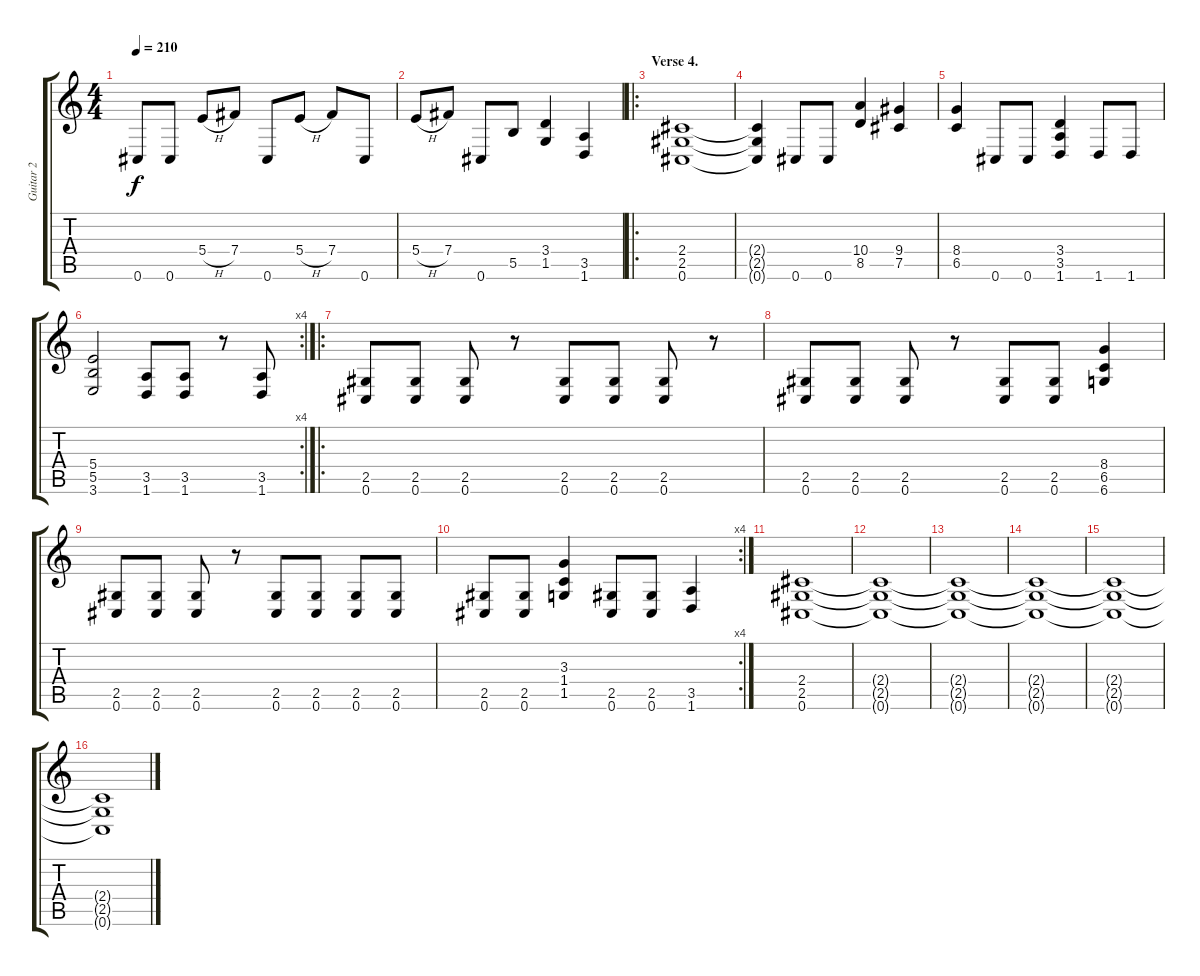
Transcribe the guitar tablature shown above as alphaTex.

\track ("Guitar 2" "Guitar 2") {instrument overdrivenguitar}
\staff {score tabs}
\tuning (Db4 Ab3 E3 B2 Gb2 Db2) {hide}
\ts (4 4)
\tempo 210
\clef g2
\ks c
0.6.8{dy f} 0.6.8 5.4{h}.8 7.4.8 0.6.8 5.4{h}.8 7.4.8 0.6.8 |
5.4{h}.8 7.4.8 0.6.8 5.5.8 (3.4 1.5).4 (3.5 1.6).4 |
\ro
\section ("" "Verse 4.")
(2.4 2.5 0.6).1 |
(2.4{t} 2.5{t} 0.6{t}).4 0.6.8 0.6.8 (10.4 8.5).4 (9.4 7.5).4 |
(8.4 6.5).4 0.6.8 0.6.8 (3.4 3.5 1.6).4 1.6.8 1.6.8 |
\rc 4
(5.4 5.5 3.6).2 (3.5 1.6).8 (3.5 1.6).8 r.8 (3.5 1.6).8 |
\ro
(2.5 0.6).8 (2.5 0.6).8 (2.5 0.6).8 r.8 (2.5 0.6).8 (2.5 0.6).8 (2.5 0.6).8 r.8 |
(2.5 0.6).8 (2.5 0.6).8 (2.5 0.6).8 r.8 (2.5 0.6).8 (2.5 0.6).8 (8.4 6.5 6.6).4 |
(2.5 0.6).8 (2.5 0.6).8 (2.5 0.6).8 r.8 (2.5 0.6).8 (2.5 0.6).8 (2.5 0.6).8 (2.5 0.6).8 |
\rc 4
(2.5 0.6).8 (2.5 0.6).8 (3.3 1.4 1.5).4 (2.5 0.6).8 (2.5 0.6).8 (3.5 1.6).4 |
(2.4 2.5 0.6).1 |
(2.4{t} 2.5{t} 0.6{t}).1 |
(2.4{t} 2.5{t} 0.6{t}).1 |
(2.4{t} 2.5{t} 0.6{t}).1 |
(2.4{t} 2.5{t} 0.6{t}).1 |
(2.4{t} 2.5{t} 0.6{t}).1
